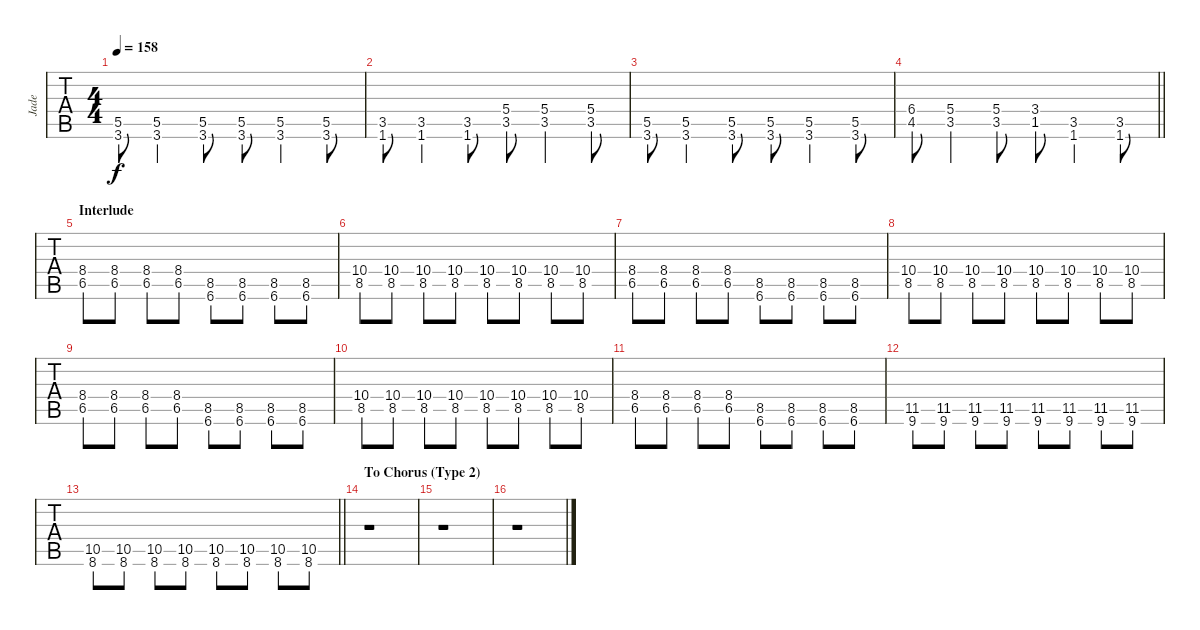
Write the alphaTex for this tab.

\track ("Jade" "Jade") {instrument overdrivenguitar}
\staff {tabs}
\tuning (E4 B3 G3 D3 A2 E2) {hide}
\ts (4 4)
\tempo 158
\clef g2
\ks gminor
(5.5 3.6).8{dy f} (5.5 3.6).4 (5.5 3.6).8 (5.5 3.6).8 (5.5 3.6).4 (5.5 3.6).8 |
(3.5 1.6).8 (3.5 1.6).4 (3.5 1.6).8 (5.4 3.5).8 (5.4 3.5).4 (5.4 3.5).8 |
(5.5 3.6).8 (5.5 3.6).4 (5.5 3.6).8 (5.5 3.6).8 (5.5 3.6).4 (5.5 3.6).8 |
\barLineRight lightlight
(6.4 4.5).8 (5.4 3.5).4 (5.4 3.5).8 (3.4 1.5).8 (3.5 1.6).4 (3.5 1.6).8 |
\section ("" "Interlude")
(8.4 6.5).8 (8.4 6.5).8 (8.4 6.5).8 (8.4 6.5).8 (8.5 6.6).8 (8.5 6.6).8 (8.5 6.6).8 (8.5 6.6).8 |
(10.4 8.5).8 (10.4 8.5).8 (10.4 8.5).8 (10.4 8.5).8 (10.4 8.5).8 (10.4 8.5).8 (10.4 8.5).8 (10.4 8.5).8 |
(8.4 6.5).8 (8.4 6.5).8 (8.4 6.5).8 (8.4 6.5).8 (8.5 6.6).8 (8.5 6.6).8 (8.5 6.6).8 (8.5 6.6).8 |
(10.4 8.5).8 (10.4 8.5).8 (10.4 8.5).8 (10.4 8.5).8 (10.4 8.5).8 (10.4 8.5).8 (10.4 8.5).8 (10.4 8.5).8 |
(8.4 6.5).8 (8.4 6.5).8 (8.4 6.5).8 (8.4 6.5).8 (8.5 6.6).8 (8.5 6.6).8 (8.5 6.6).8 (8.5 6.6).8 |
(10.4 8.5).8 (10.4 8.5).8 (10.4 8.5).8 (10.4 8.5).8 (10.4 8.5).8 (10.4 8.5).8 (10.4 8.5).8 (10.4 8.5).8 |
(8.4 6.5).8 (8.4 6.5).8 (8.4 6.5).8 (8.4 6.5).8 (8.5 6.6).8 (8.5 6.6).8 (8.5 6.6).8 (8.5 6.6).8 |
(11.5 9.6).8 (11.5 9.6).8 (11.5 9.6).8 (11.5 9.6).8 (11.5 9.6).8 (11.5 9.6).8 (11.5 9.6).8 (11.5 9.6).8 |
\barLineRight lightlight
(10.5 8.6).8 (10.5 8.6).8 (10.5 8.6).8 (10.5 8.6).8 (10.5 8.6).8 (10.5 8.6).8 (10.5 8.6).8 (10.5 8.6).8 |
\section ("" "To Chorus (Type 2)")
r.1 |
r.1 |
r.1
